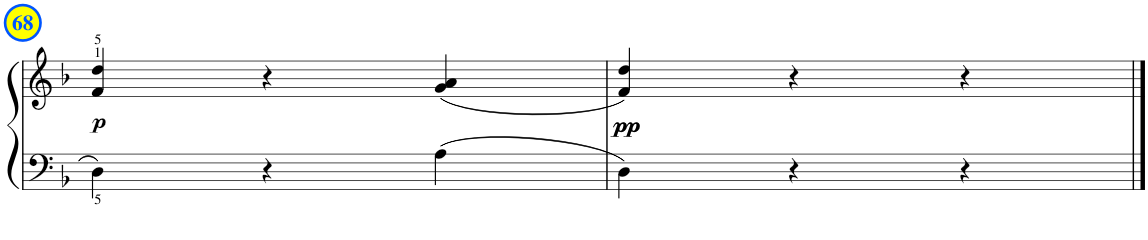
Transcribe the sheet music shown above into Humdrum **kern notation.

**kern	**kern	**dynam
*part1	*part1	*part1
*staff2	*staff1	*staff1/2
*I"Piano	*	*
*I'Pno	*	*
!!LO:PB:g=z
*clefF4	*clefG2	*
*k[b-]	*k[b-]	*
*M3/4	*M3/4	*
=68	=68	=68
!	!	!LO:DY:b
4D\	4f/ 4dd/	p
4r	4r	.
4A\	(4g/ 4a/	.
=68X6	=68X6	=68X6
!	!	!LO:DY:b
!	!	!LO:DY:n=1:b
4D\	4f/ 4dd/)	pp pp
4r	4r	.
4r	4r	.
==	==	==
*-	*-	*-
